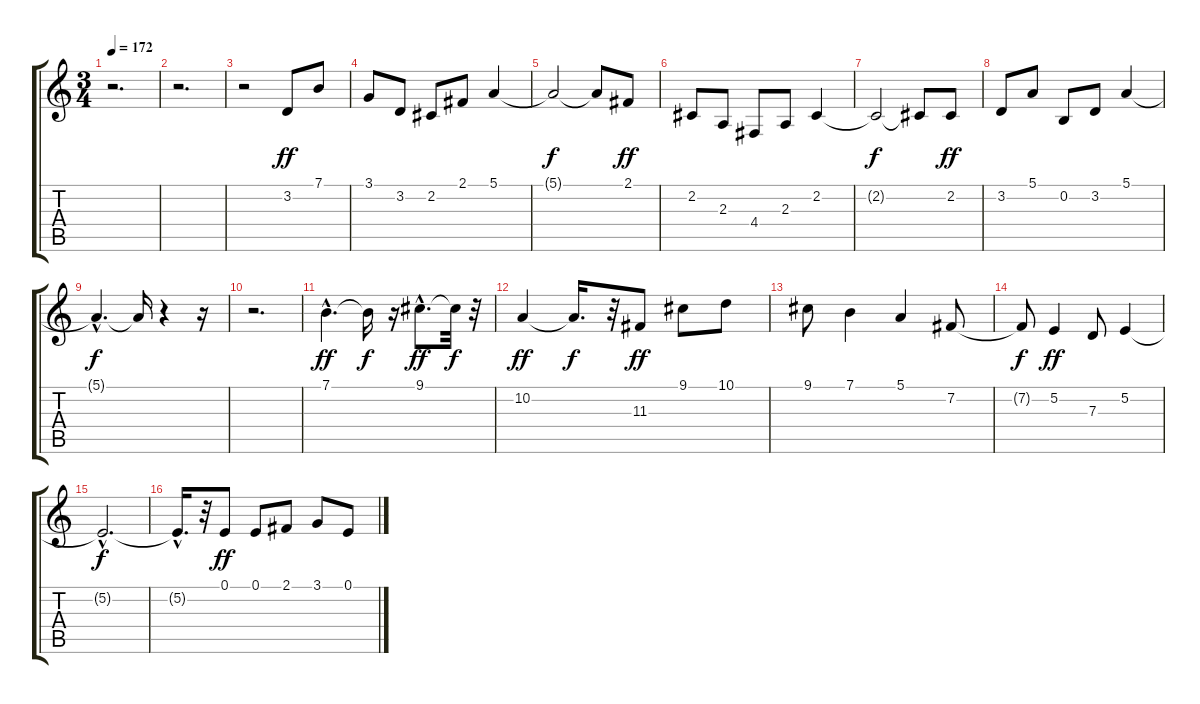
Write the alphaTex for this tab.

\track "" {instrument pizzicatostrings}
\staff {score tabs}
\tuning (E4 B3 G3 D3 A2 E2) {hide}
\ts (3 4)
\tempo 172
\clef g2
\ks c
r.2{d dy ff} |
r.2{d} |
r.2 3.2.8 7.1.8 |
3.1.8 3.2.8 2.2.8 2.1.8 5.1.4 |
5.1{t}.2{dy f} 5.1{t}.8 2.1.8{dy ff} |
2.2.8 2.3.8 4.4.8 2.3.8 2.2.4 |
2.2{t}.2{dy f} 2.2{t}.8 2.2.8{dy ff} |
3.2.8 5.1.8 0.2.8 3.2.8 5.1.4 |
5.1{hac t}.4{d dy f} 5.1{t}.16 r.4 r.16 |
r.2{d} |
7.1{hac}.4{d dy ff} 7.1{t}.16{dy f} r.16 9.1{hac}.8{d dy ff} 9.1{t}.32{dy f} r.32 |
10.2.4{dy ff} 10.2{t}.16{d dy f} r.32 11.3.8{dy ff} 9.1.8 10.1.8 |
9.1.8 7.1.4 5.1.4 7.2.8 |
7.2{t}.8{dy f} 5.2.4{dy ff} 7.3.8 5.2.4 |
5.2{hac t}.2{d dy f} |
5.2{hac t}.16{d} r.32 0.1.8{dy ff} 0.1.8 2.1.8 3.1.8 0.1.8
